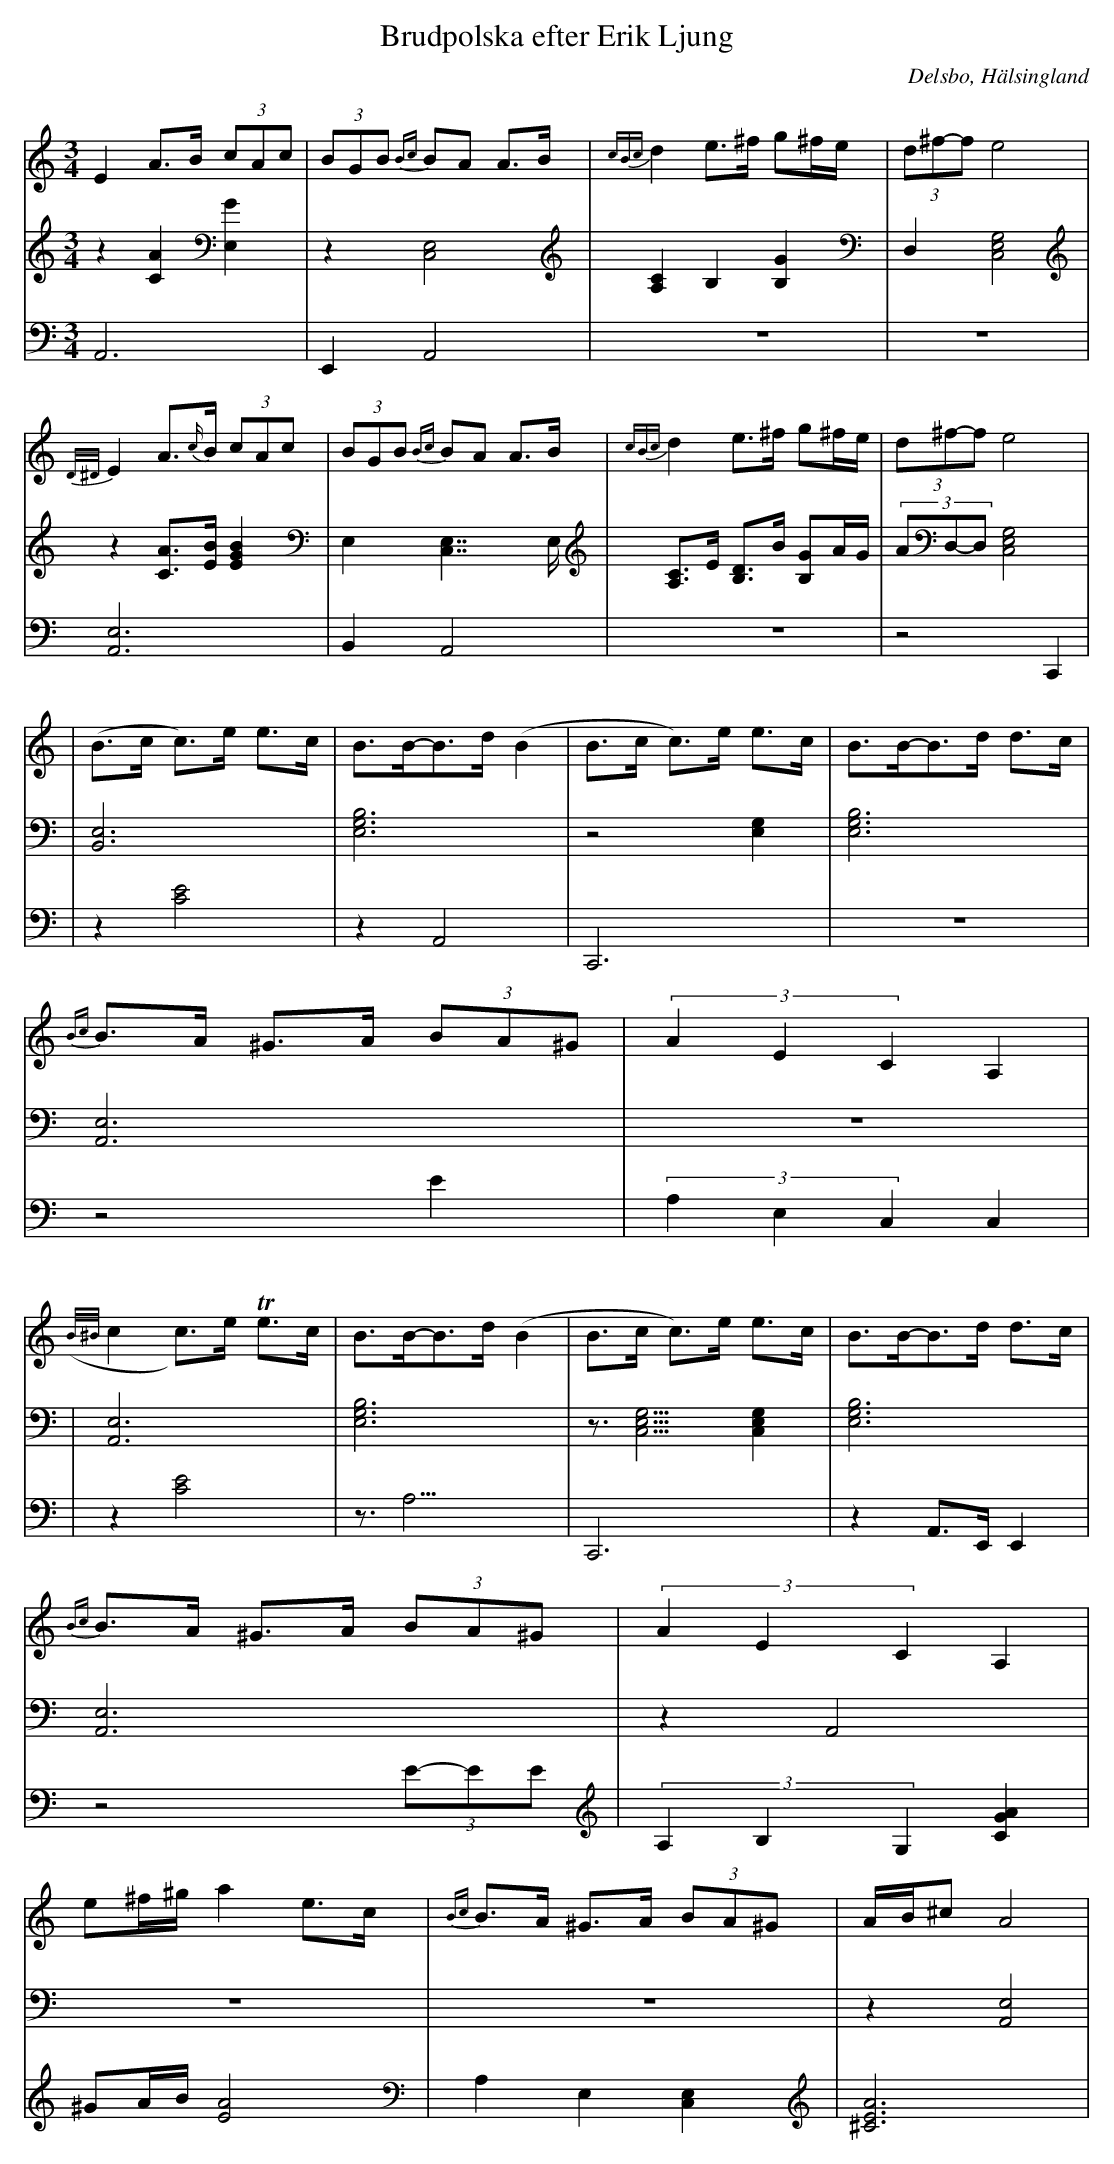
X:1
T: Brudpolska efter Erik Ljung
Q: 105
O: Delsbo, Hälsingland
M: 3/4
L: 1/8
K: Am
V:1
V:2
V:3 =Merge
V:1
E2 A>B (3cAc| (3BGB {Bc}BA A>B|{cBc}d2 e>^f g^f/e/|(3d^f-f e4 |
{D/^D/}E2 A>{c/}B (3cAc| (3BGB {Bc}BA A>B|{cBc}d2 e>^f g^f/e/|(3d^f-f e4 |
|(B>c c)>e e>c|B>B-B>d (B2|B>c c)>e e>c|B>B-B>d d>c|
{Bc}B>A ^G>A (3BA^G|(3A2E2C2 A,2|
({B/^B/}c2 c)>e Te>c|B>B-B>d (B2|B>c c)>e e>c|B>B-B>d d>c|
{Bc}B>A ^G>A (3BA^G|(3A2E2C2 A,2|
e^f/^g/ a2 e>c|{Bc}B>A ^G>A (3BA^G|A/B/^c A4|
V:2
z2 [A2C2] [E,2G2]|z2 [C,4E,4]|[A,2C2] B,2 [B,2G2]|D,2 [E,4G,4C,4]|
z2 [AC]>[BE] [B2E2G2]|E,2 [C,7/2E,7/2]E,/|[A,C]>E [B,D]>B [B,G]A/G/|(3AD,-D, [E,4G,4C,4]|
|[B,,6E,6]|[E,6G,6B,6]|z4[G,2E,2]|[E,6G,6B,6]|
[A,,6E,6]|z6|
|[A,,6E,6]|[E,6G,6B,6]|z3/2[E,5/2G,5/2C,5/2] [E,2G,2C,2]|[E,6G,6B,6]|
[A,,6E,6]|z2 A,,4|
z6|z6|z2 [A,,4E,4]|
V:3
A,,6|E,,2 A,,4|z6|z6|
[A,,6E,6]|B,,2 A,,4|z6|z4  C,,2|
|z2 [C4E4]|z2 A,,4|C,,6|z6|
z4 E2|(3A,2E,2C,2 [C,2]|
|z2 [C4E4]|z3<A,3|C,,6|z2 A,,>E,, E,,2|
z4 (3E-EE|(3A,2B,2G,2 [G2A2C2]|
^GA/B/ [A4E4]|A,2 E,2 [C,2E,2]|[A6^C6E6]|
